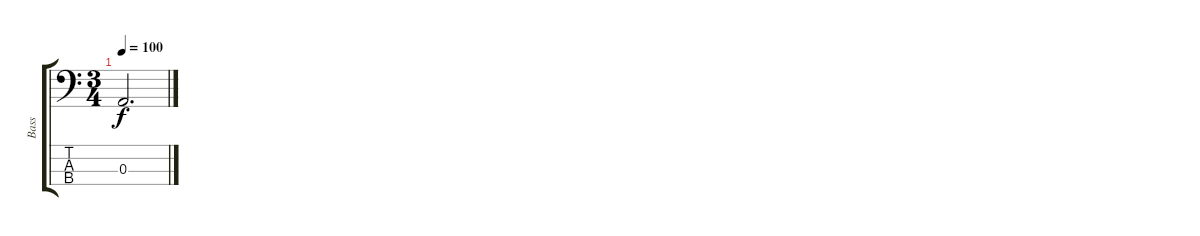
\track ("Bass" "Bass") {instrument electricbassfinger}
\staff {score tabs}
\tuning (G2 D2 A1 E1) {hide}
\ts (3 4)
\tempo 100
\clef f4
\ks c
0.3{t}.2{d dy f}
